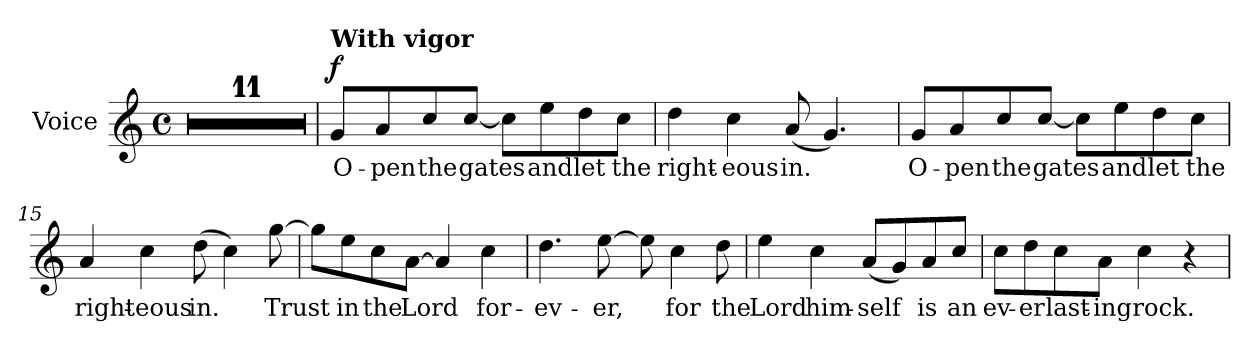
**kern	**text	**dynam
*part1	*part1	*part1
*staff1	*staff1	*staff1
*I"Voice	*	*
*I'Vo.	*	*
*clefG2	*	*
*k[]	*	*
*M4/4	*	*
*met(c)	*	*
=1	=1	=1
1r	.	.
=2	=2	=2
1r	.	.
=3	=3	=3
1r	.	.
=4	=4	=4
1r	.	.
=5	=5	=5
1r	.	.
=6	=6	=6
1r	.	.
=7	=7	=7
1r	.	.
=8	=8	=8
1r	.	.
=9	=9	=9
1r	.	.
=10	=10	=10
1r	.	.
=11	=11	=11
1r	.	.
=12	=12	=12
*MM108	*	*
!LO:TX:a:B:t=With vigor	!	!
!	!LO:LY:b	!LO:DY:a
8g/L	O-	f
!	!LO:LY:b	!
8a/	-pen	.
!	!LO:LY:b	!
8cc/	the	.
!	!LO:LY:b	!
[8cc/J	gates	.
8cc\L]	.	.
!	!LO:LY:b	!
8ee\	and	.
!	!LO:LY:b	!
8dd\	let	.
!	!LO:LY:b	!
8cc\J	the	.
=13	=13	=13
!	!LO:LY:b	!
4dd\	right-	.
!	!LO:LY:b	!
4cc\	-eous	.
!	!LO:LY:b	!
(8a/	in.	.
4.g/)	.	.
=14	=14	=14
!	!LO:LY:b	!
8g/L	O-	.
!	!LO:LY:b	!
8a/	-pen	.
!	!LO:LY:b	!
8cc/	the	.
!	!LO:LY:b	!
[8cc/J	gates	.
8cc\L]	.	.
!	!LO:LY:b	!
8ee\	and	.
!	!LO:LY:b	!
8dd\	let	.
!	!LO:LY:b	!
8cc\J	the	.
!!LO:LB:g=z
=15	=15	=15
!	!LO:LY:b	!
4a/	right-	.
!	!LO:LY:b	!
4cc\	-eous	.
!	!LO:LY:b	!
(8dd\	in.	.
4cc\)	.	.
!	!LO:LY:b	!
[8gg\	Trust	.
=16	=16	=16
8gg\L]	.	.
!	!LO:LY:b	!
8ee\	in	.
!	!LO:LY:b	!
8cc\	the	.
!	!LO:LY:b	!
[8a\J	Lord	.
4a/]	.	.
!	!LO:LY:b	!
4cc\	for-	.
=17	=17	=17
!	!LO:LY:b	!
4.dd\	-ev-	.
!	!LO:LY:b	!
[8ee\	-er,	.
8ee\]	.	.
!	!LO:LY:b	!
4cc\	for	.
!	!LO:LY:b	!
8dd\	the	.
=18	=18	=18
!	!LO:LY:b	!
4ee\	Lord	.
!	!LO:LY:b	!
4cc\	him-	.
!	!LO:LY:b	!
(8a/L	-self	.
8g/)	.	.
!	!LO:LY:b	!
8a/	is	.
!	!LO:LY:b	!
8cc/J	an	.
=19	=19	=19
!	!LO:LY:b	!
8cc\L	ev-	.
!	!LO:LY:b	!
8dd\	-er	.
!	!LO:LY:b	!
8cc\	last-	.
!	!LO:LY:b	!
8a\J	-ing	.
!	!LO:LY:b	!
4cc\	rock.	.
4r	.	.
=	=	=
*-	*-	*-
